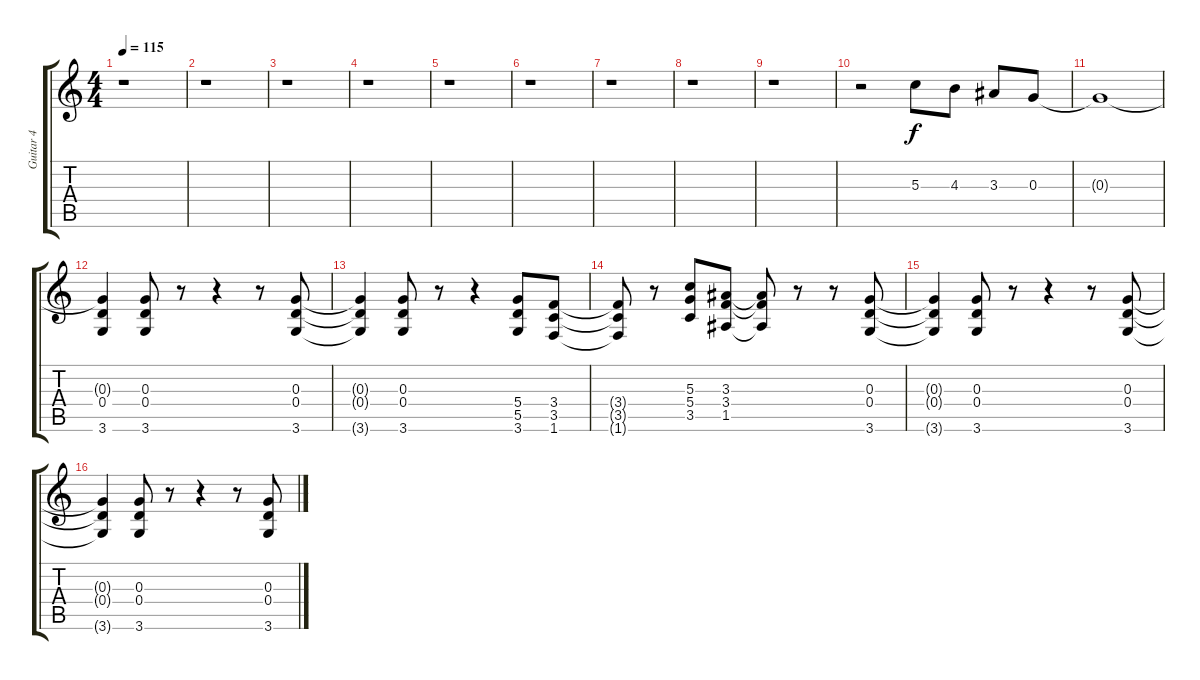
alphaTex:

\track ("Guitar 4" "Guitar 4") {instrument overdrivenguitar}
\staff {score tabs}
\tuning (E4 B3 G3 D3 A2 E2) {hide}
\ts (4 4)
\tempo 115
\clef g2
\ks c
r.1{dy f} |
r.1 |
r.1 |
r.1 |
r.1 |
r.1 |
r.1 |
r.1 |
r.1 |
r.2{volume 14} 5.3.8 4.3.8 3.3.8 0.3.8 |
0.3{t}.1 |
(0.3{t} 0.4 3.6).4{volume 9} (0.3 0.4 3.6).8 r.8 r.4 r.8 (0.3 0.4 3.6).8 |
(0.3{t} 0.4{t} 3.6{t}).4 (0.3 0.4 3.6).8 r.8 r.4 (5.4 5.5 3.6).8 (3.4 3.5 1.6).8 |
(3.4{t} 3.5{t} 1.6{t}).8 r.8 (5.3 5.4 3.5).8 (3.3 3.4 1.5).8 (3.3{t} 3.4{t} 1.5{t}).8 r.8 r.8 (0.3 0.4 3.6).8 |
(0.3{t} 0.4{t} 3.6{t}).4 (0.3 0.4 3.6).8 r.8 r.4 r.8 (0.3 0.4 3.6).8 |
(0.3{t} 0.4{t} 3.6{t}).4 (0.3 0.4 3.6).8 r.8 r.4 r.8 (0.3 0.4 3.6).8
